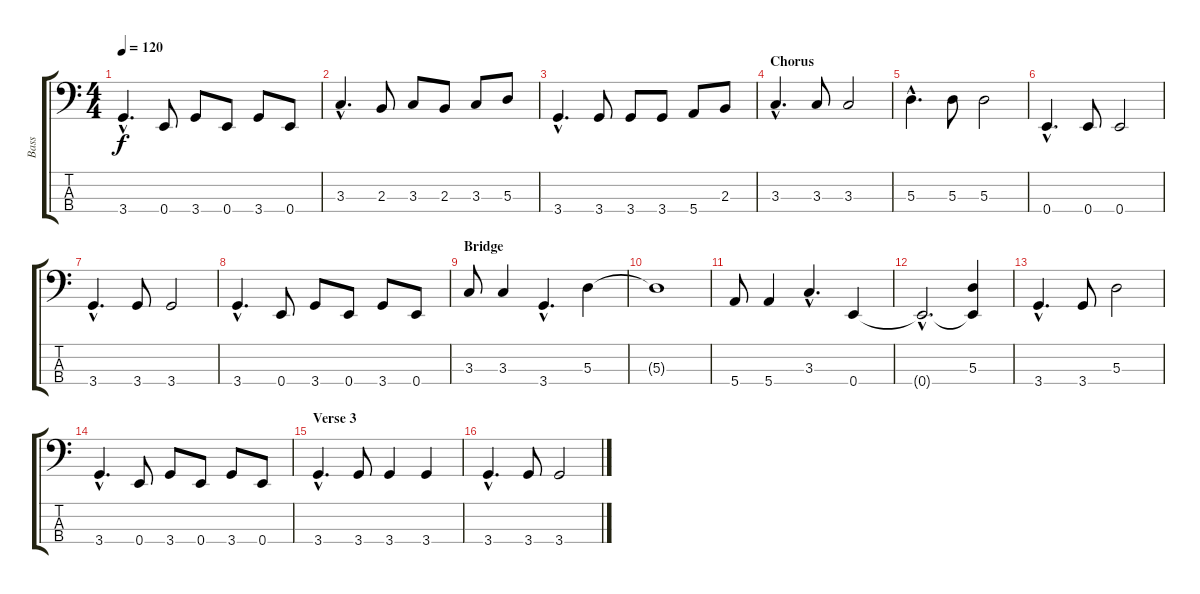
\track ("Bass" "Bass") {instrument electricbasspick}
\staff {score tabs}
\tuning (G2 D2 A1 E1) {hide}
\ts (4 4)
\tempo 120
\clef f4
\ks c
3.4{hac}.4{d dy f} 0.4.8 3.4.8 0.4.8 3.4.8 0.4.8 |
3.3{hac}.4{d} 2.3.8 3.3.8 2.3.8 3.3.8 5.3.8 |
3.4{hac}.4{d} 3.4.8 3.4.8 3.4.8 5.4.8 2.3.8 |
\section ("" "Chorus")
3.3{hac}.4{d} 3.3.8 3.3.2 |
5.3{hac}.4{d} 5.3.8 5.3.2 |
0.4{hac}.4{d} 0.4.8 0.4.2 |
3.4{hac}.4{d} 3.4.8 3.4.2 |
3.4{hac}.4{d} 0.4.8 3.4.8 0.4.8 3.4.8 0.4.8 |
\section ("" "Bridge")
3.3.8 3.3.4 3.4{hac}.4{d} 5.3.4 |
5.3{t}.1 |
5.4.8 5.4.4 3.3{hac}.4{d} 0.4.4 |
0.4{hac t}.2{d} (5.3 0.4{t}).4 |
3.4{hac}.4{d} 3.4.8 5.3.2 |
3.4{hac}.4{d} 0.4.8 3.4.8 0.4.8 3.4.8 0.4.8 |
\section ("" "Verse 3")
3.4{hac}.4{d} 3.4.8 3.4.4 3.4.4 |
3.4{hac}.4{d} 3.4.8 3.4.2
